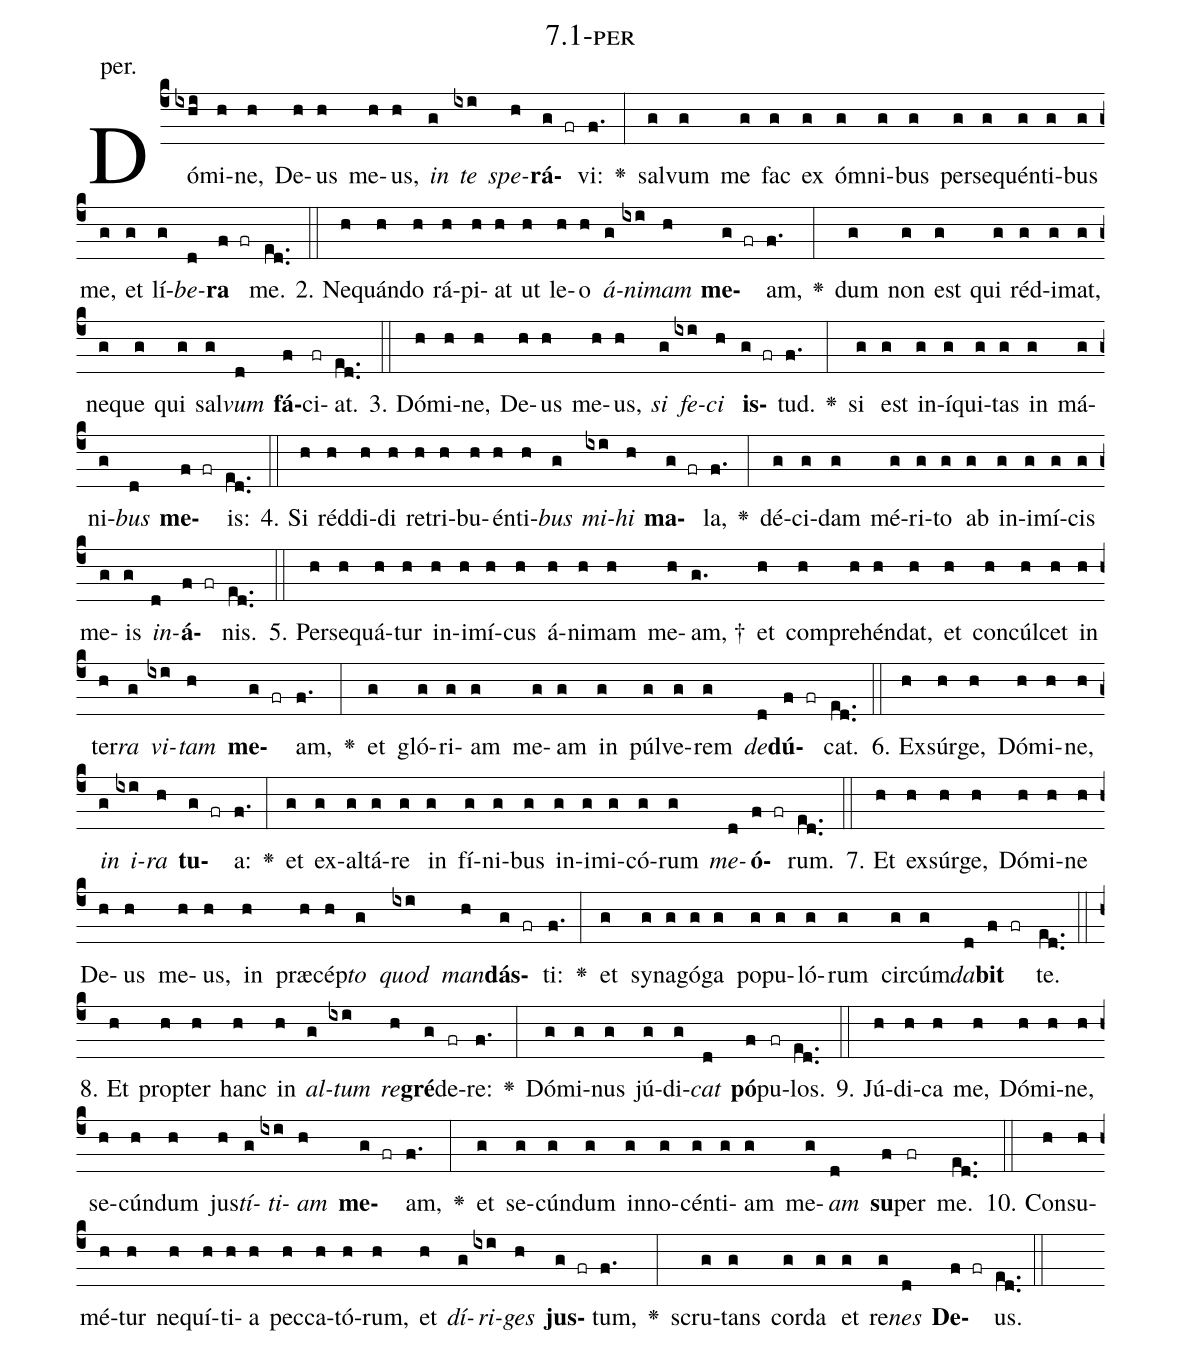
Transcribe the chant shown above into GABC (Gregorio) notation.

name: 7.1-per;
annotation: per.;
%%
(c4)Dó(ixhi)mi(h)ne,(h) De(h)us(h) me(h)us,(h) <i>in</i>(g) <i>te</i>(ixi) <i>spe</i>(h)<b>rá</b>(g fr)vi:(f.) <v>\greheightstar</v>(:) sal(g)vum(g) me(g) fac(g) ex(g) óm(g)ni(g)bus(g) per(g)se(g)quén(g)ti(g)bus(g) me,(g) et(g) lí(g)<i>be</i>(d)<b>ra</b>(f fr) me.(ed..) (::)
2. Ne(h)quán(h)do(h) rá(h)pi(h)at(h) ut(h) le(h)o(h) <i>á</i>(g)<i>ni</i>(ixi)<i>mam</i>(h) <b>me</b>(g fr)am,(f.) <v>\greheightstar</v>(:) dum(g) non(g) est(g) qui(g) réd(g)i(g)mat,(g) ne(g)que(g) qui(g) sal(g)<i>vum</i>(d) <b>fá</b>(f)ci(fr)at.(ed..) (::)
3. Dó(h)mi(h)ne,(h) De(h)us(h) me(h)us,(h) <i>si</i>(g) <i>fe</i>(ixi)<i>ci</i>(h) <b>is</b>(g fr)tud.(f.) <v>\greheightstar</v>(:) si(g) est(g) in(g)í(g)qui(g)tas(g) in(g) má(g)ni(g)<i>bus</i>(d) <b>me</b>(f fr)is:(ed..) (::)
4. Si(h) réd(h)di(h)di(h) re(h)tri(h)bu(h)én(h)ti(h)<i>bus</i>(g) <i>mi</i>(ixi)<i>hi</i>(h) <b>ma</b>(g fr)la,(f.) <v>\greheightstar</v>(:) dé(g)ci(g)dam(g) mé(g)ri(g)to(g) ab(g) in(g)i(g)mí(g)cis(g) me(g)is(g) <i>in</i>(d)<b>á</b>(f fr)nis.(ed..) (::)
5. Per(h)se(h)quá(h)tur(h) in(h)i(h)mí(h)cus(h) á(h)ni(h)mam(h) me(h)am, †(g.) et(h) com(h)pre(h)hén(h)dat,(h) et(h) con(h)cúl(h)cet(h) in(h) ter(h)<i>ra</i>(g) <i>vi</i>(ixi)<i>tam</i>(h) <b>me</b>(g fr)am,(f.) <v>\greheightstar</v>(:) et(g) gló(g)ri(g)am(g) me(g)am(g) in(g) púl(g)ve(g)rem(g) <i>de</i>(d)<b>dú</b>(f fr)cat.(ed..) (::)
6. Ex(h)súr(h)ge,(h) Dó(h)mi(h)ne,(h) <i>in</i>(g) <i>i</i>(ixi)<i>ra</i>(h) <b>tu</b>(g fr)a:(f.) <v>\greheightstar</v>(:) et(g) ex(g)al(g)tá(g)re(g) in(g) fí(g)ni(g)bus(g) in(g)i(g)mi(g)có(g)rum(g) <i>me</i>(d)<b>ó</b>(f fr)rum.(ed..) (::)
7. Et(h) ex(h)súr(h)ge,(h) Dó(h)mi(h)ne(h) De(h)us(h) me(h)us,(h) in(h) præ(h)cép(h)<i>to</i>(g) <i>quod</i>(ixi) <i>man</i>(h)<b>dás</b>(g fr)ti:(f.) <v>\greheightstar</v>(:) et(g) sy(g)na(g)gó(g)ga(g) po(g)pu(g)ló(g)rum(g) cir(g)cúm(g)<i>da</i>(d)<b>bit</b>(f fr) te.(ed..) (::)
8. Et(h) prop(h)ter(h) hanc(h) in(h) <i>al</i>(g)<i>tum</i>(ixi) <i>re</i>(h)<b>gré</b>(g)de(fr)re:(f.) <v>\greheightstar</v>(:) Dó(g)mi(g)nus(g) jú(g)di(g)<i>cat</i>(d) <b>pó</b>(f)pu(fr)los.(ed..) (::)
9. Jú(h)di(h)ca(h) me,(h) Dó(h)mi(h)ne,(h) se(h)cún(h)dum(h) jus(h)<i>tí</i>(g)<i>ti</i>(ixi)<i>am</i>(h) <b>me</b>(g fr)am,(f.) <v>\greheightstar</v>(:) et(g) se(g)cún(g)dum(g) in(g)no(g)cén(g)ti(g)am(g) me(g)<i>am</i>(d) <b>su</b>(f)per(fr) me.(ed..) (::)
10. Con(h)su(h)mé(h)tur(h) ne(h)quí(h)ti(h)a(h) pec(h)ca(h)tó(h)rum,(h) et(h) <i>dí</i>(g)<i>ri</i>(ixi)<i>ges</i>(h) <b>jus</b>(g fr)tum,(f.) <v>\greheightstar</v>(:) scru(g)tans(g) cor(g)da(g) et(g) re(g)<i>nes</i>(d) <b>De</b>(f fr)us.(ed..) (::)
